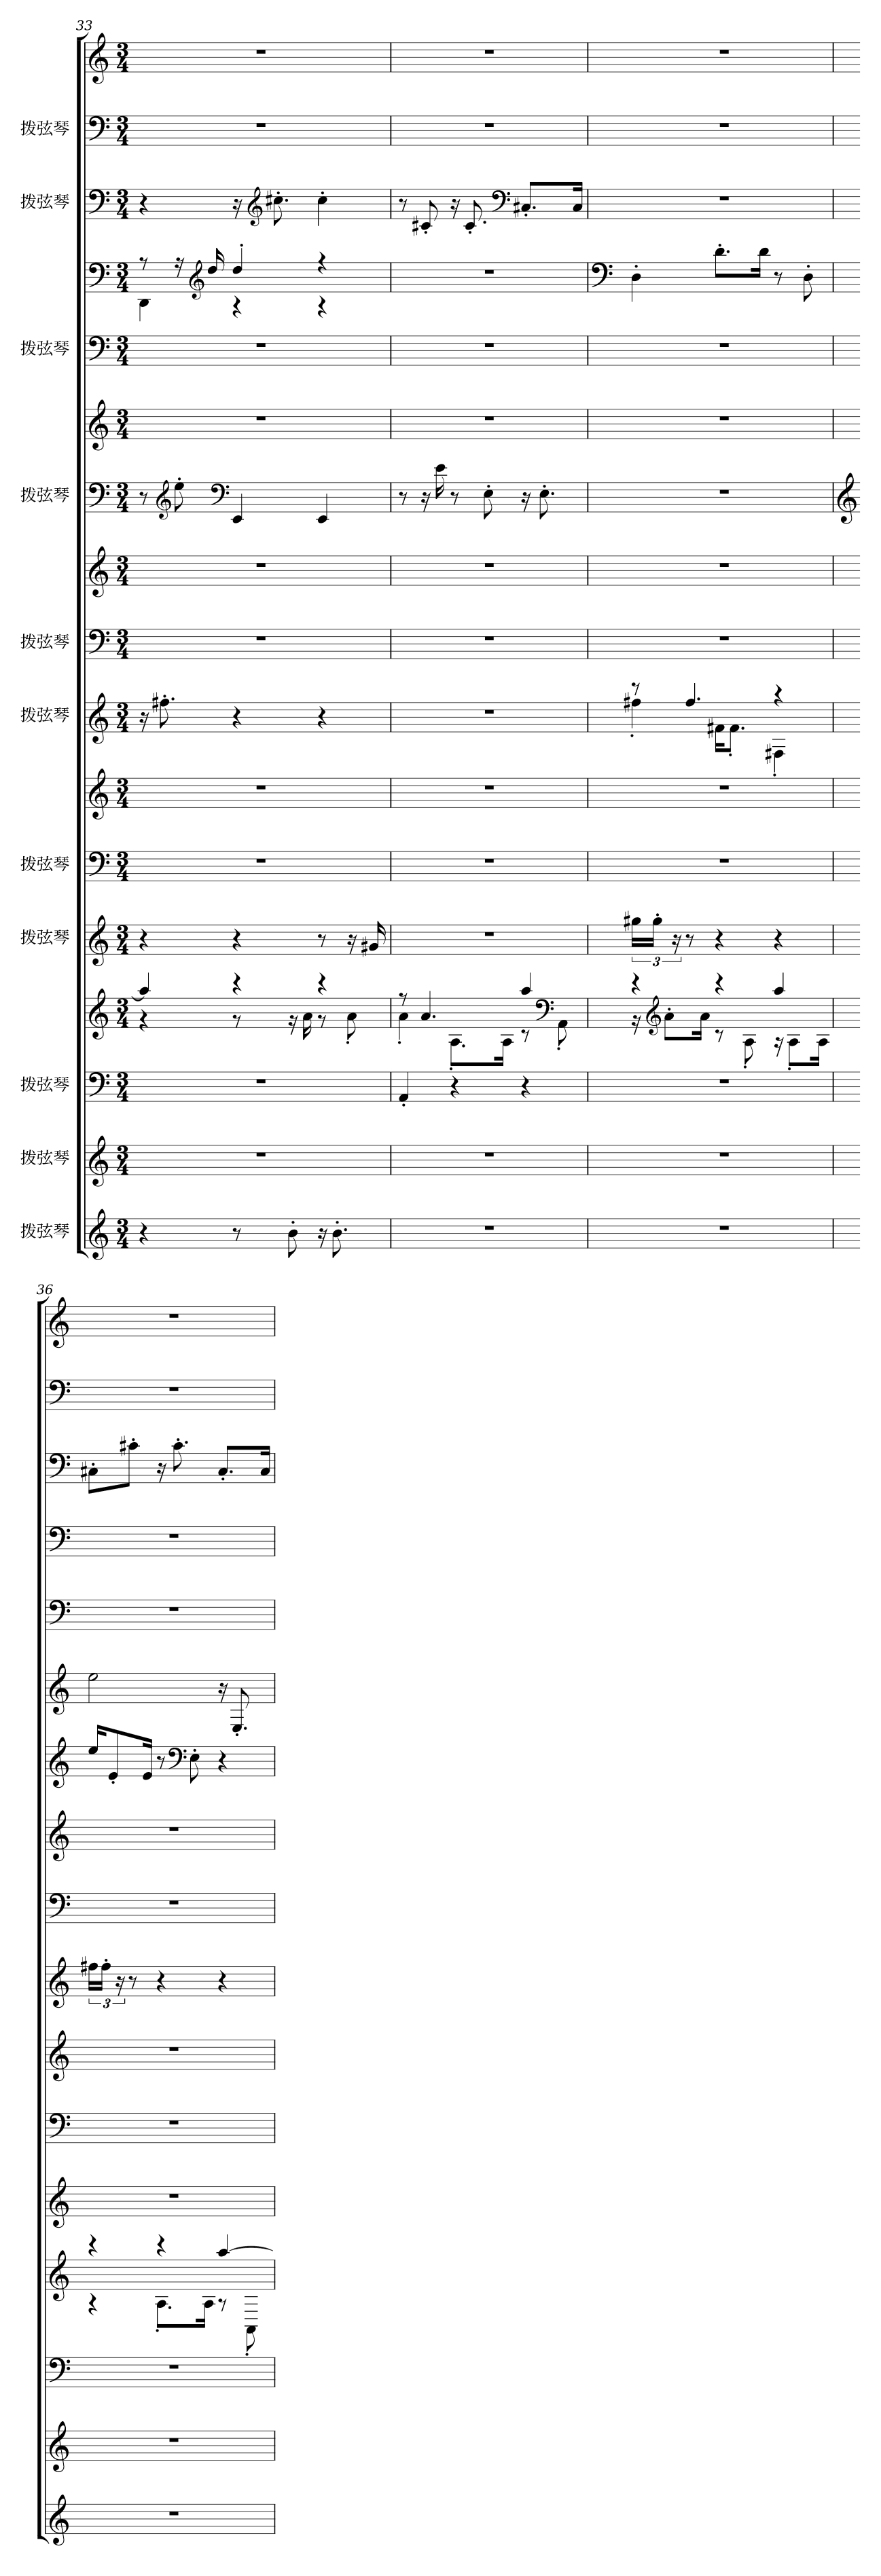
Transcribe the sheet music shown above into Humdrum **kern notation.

**kern	**kern	**kern	**kern	**kern	**kern	**kern	**kern	**kern	**kern	**kern	**kern	**kern	**kern	**kern	**kern	**kern
*part11	*part10	*part9	*part9	*part8	*part7	*part7	*part6	*part5	*part5	*part4	*part4	*part3	*part3	*part2	*part1	*part1
*staff17	*staff16	*staff15	*staff14	*staff13	*staff12	*staff11	*staff10	*staff9	*staff8	*staff7	*staff6	*staff5	*staff4	*staff3	*staff2	*staff1
*I"拨弦琴	*I"拨弦琴	*I"拨弦琴	*	*I"拨弦琴	*I"拨弦琴	*	*I"拨弦琴	*I"拨弦琴	*	*I"拨弦琴	*	*I"拨弦琴	*	*I"拨弦琴	*I"拨弦琴	*
!!LO:PB:g=z
*clefG2	*clefG2	*clefF4	*clefG2	*clefG2	*clefF4	*clefG2	*clefG2	*clefF4	*clefG2	*clefF4	*clefG2	*clefF4	*clefF4	*clefF4	*clefF4	*clefG2
*k[]	*k[]	*k[]	*k[]	*k[]	*k[]	*k[]	*k[]	*k[]	*k[]	*k[]	*k[]	*k[]	*k[]	*k[]	*k[]	*k[]
*M3/4	*M3/4	*M3/4	*M3/4	*M3/4	*M3/4	*M3/4	*M3/4	*M3/4	*M3/4	*M3/4	*M3/4	*M3/4	*M3/4	*M3/4	*M3/4	*M3/4
=33	=33	=33	=33	=33	=33	=33	=33	=33	=33	=33	=33	=33	=33	=33	=33	=33
*	*	*	*^	*	*	*	*	*	*	*	*	*	*^	*	*	*
4r	2.r	2.r	4aa/]	4r	4r	2.r	2.r	16r	2.r	2.r	8r	2.r	2.r	8r	4DD\	4r	2.r	2.r
.	.	.	.	.	.	.	.	8.ff#X'\	.	.	.	.	.	.	.	.	.	.
*	*	*	*	*	*	*	*	*	*	*	*clefG2	*	*	*	*	*	*	*
.	.	.	.	.	.	.	.	.	.	.	8ee'\	.	.	16r	.	.	.	.
*	*	*	*	*	*	*	*	*	*	*	*	*	*	*clefG2	*	*	*	*
.	.	.	.	.	.	.	.	.	.	.	.	.	.	16dd/	.	.	.	.
*	*	*	*	*	*	*	*	*	*	*	*clefF4	*	*	*	*	*	*	*
8r	.	.	4r	8r	4r	.	.	4r	.	.	4EE/	.	.	4dd'/	4r	16r	.	.
*	*	*	*	*	*	*	*	*	*	*	*	*	*	*	*	*clefG2	*	*
.	.	.	.	.	.	.	.	.	.	.	.	.	.	.	.	8.cc#X'\	.	.
8b'\	.	.	.	16r	.	.	.	.	.	.	.	.	.	.	.	.	.	.
.	.	.	.	16a\	.	.	.	.	.	.	.	.	.	.	.	.	.	.
16r	.	.	4r	8r	8r	.	.	4r	.	.	4EE/	.	.	4r	4r	4cc#'\	.	.
8.b'\	.	.	.	.	.	.	.	.	.	.	.	.	.	.	.	.	.	.
.	.	.	.	8a'\	16r	.	.	.	.	.	.	.	.	.	.	.	.	.
.	.	.	.	.	16g#X/	.	.	.	.	.	.	.	.	.	.	.	.	.
*	*	*	*	*	*	*	*	*	*	*	*	*	*	*v	*v	*	*	*
=34	=34	=34	=34	=34	=34	=34	=34	=34	=34	=34	=34	=34	=34	=34	=34	=34	=34
2.r	2.r	4AA'/	8r	4a'\	2.r	2.r	2.r	2.r	2.r	2.r	8r	2.r	2.r	2.r	8r	2.r	2.r
.	.	.	4.a/	.	.	.	.	.	.	.	16r	.	.	.	8c#X'/	.	.
.	.	.	.	.	.	.	.	.	.	.	16e\	.	.	.	.	.	.
.	.	4r	.	8.A'\L	.	.	.	.	.	.	8r	.	.	.	16r	.	.
.	.	.	.	.	.	.	.	.	.	.	.	.	.	.	8.c#'/	.	.
.	.	.	.	.	.	.	.	.	.	.	8E'\	.	.	.	.	.	.
.	.	.	.	16A\Jk	.	.	.	.	.	.	.	.	.	.	.	.	.
*	*	*	*	*	*	*	*	*	*	*	*	*	*	*	*clefF4	*	*
.	.	4r	4aa/	8r	.	.	.	.	.	.	16r	.	.	.	8.C#X'/L	.	.
.	.	.	.	.	.	.	.	.	.	.	8.E'\	.	.	.	.	.	.
*	*	*	*clefF4	*	*	*	*	*	*	*	*	*	*	*	*	*	*
.	.	.	.	8AA'\	.	.	.	.	.	.	.	.	.	.	.	.	.
.	.	.	.	.	.	.	.	.	.	.	.	.	.	.	16C#/Jk	.	.
!!LO:PB:g=z
=35	=35	=35	=35	=35	=35	=35	=35	=35	=35	=35	=35	=35	=35	=35	=35	=35	=35
*	*	*	*	*	*	*	*	*	*	*	*	*	*	*clefF4	*	*	*
*	*	*	*	*	*	*	*	*^	*	*	*	*	*	*	*	*	*
2.r	2.r	2.r	4r	16r	24gg#X\LL	2.r	2.r	8r	4ff#X'\	2.r	2.r	2.r	2.r	2.r	4D'\	2.r	2.r	2.r
.	.	.	.	.	24gg#'\JJ	.	.	.	.	.	.	.	.	.	.	.	.	.
*	*	*	*clefG2	*	*	*	*	*	*	*	*	*	*	*	*	*	*	*
.	.	.	.	8a'\L	.	.	.	.	.	.	.	.	.	.	.	.	.	.
.	.	.	.	.	24r	.	.	.	.	.	.	.	.	.	.	.	.	.
.	.	.	.	.	8r	.	.	4.ff#/	.	.	.	.	.	.	.	.	.	.
.	.	.	.	16a\Jk	.	.	.	.	.	.	.	.	.	.	.	.	.	.
.	.	.	4r	8r	4r	.	.	.	16f#X\KL	.	.	.	.	.	8.d'\L	.	.	.
.	.	.	.	.	.	.	.	.	8.f#'\J	.	.	.	.	.	.	.	.	.
.	.	.	.	8A'\	.	.	.	.	.	.	.	.	.	.	.	.	.	.
.	.	.	.	.	.	.	.	.	.	.	.	.	.	.	16d\Jk	.	.	.
.	.	.	4aa/	16r	4r	.	.	4r	4F#X'\	.	.	.	.	.	8r	.	.	.
.	.	.	.	8A'\L	.	.	.	.	.	.	.	.	.	.	.	.	.	.
.	.	.	.	.	.	.	.	.	.	.	.	.	.	.	8D'\	.	.	.
.	.	.	.	16A\Jk	.	.	.	.	.	.	.	.	.	.	.	.	.	.
*	*	*	*	*	*	*	*	*v	*v	*	*	*	*	*	*	*	*	*
=36	=36	=36	=36	=36	=36	=36	=36	=36	=36	=36	=36	=36	=36	=36	=36	=36	=36
*	*	*	*	*	*	*	*	*	*	*	*clefG2	*	*	*	*	*	*
2.r	2.r	2.r	4r	4r	2.r	2.r	2.r	24ff#X\LL	2.r	2.r	16ee/KL	2ee\	2.r	2.r	8C#X'\L	2.r	2.r
.	.	.	.	.	.	.	.	24ff#'\JJ	.	.	.	.	.	.	.	.	.
.	.	.	.	.	.	.	.	.	.	.	8e'/	.	.	.	.	.	.
.	.	.	.	.	.	.	.	24r	.	.	.	.	.	.	.	.	.
.	.	.	.	.	.	.	.	8r	.	.	.	.	.	.	8c#X'\J	.	.
.	.	.	.	.	.	.	.	.	.	.	16e/Jk	.	.	.	.	.	.
.	.	.	4r	8.A'\L	.	.	.	4r	.	.	8r	.	.	.	16r	.	.
.	.	.	.	.	.	.	.	.	.	.	.	.	.	.	8.c#'\	.	.
*	*	*	*	*	*	*	*	*	*	*	*clefF4	*	*	*	*	*	*
.	.	.	.	.	.	.	.	.	.	.	8E'\	.	.	.	.	.	.
.	.	.	.	16A\Jk	.	.	.	.	.	.	.	.	.	.	.	.	.
.	.	.	[4aa/	8r	.	.	.	4r	.	.	4r	16r	.	.	8.C#'/L	.	.
.	.	.	.	.	.	.	.	.	.	.	.	8.E'/	.	.	.	.	.
.	.	.	.	8AA'\	.	.	.	.	.	.	.	.	.	.	.	.	.
.	.	.	.	.	.	.	.	.	.	.	.	.	.	.	16C#/Jk	.	.
*	*	*	*v	*v	*	*	*	*	*	*	*	*	*	*	*	*	*
=	=	=	=	=	=	=	=	=	=	=	=	=	=	=	=	=
*-	*-	*-	*-	*-	*-	*-	*-	*-	*-	*-	*-	*-	*-	*-	*-	*-
